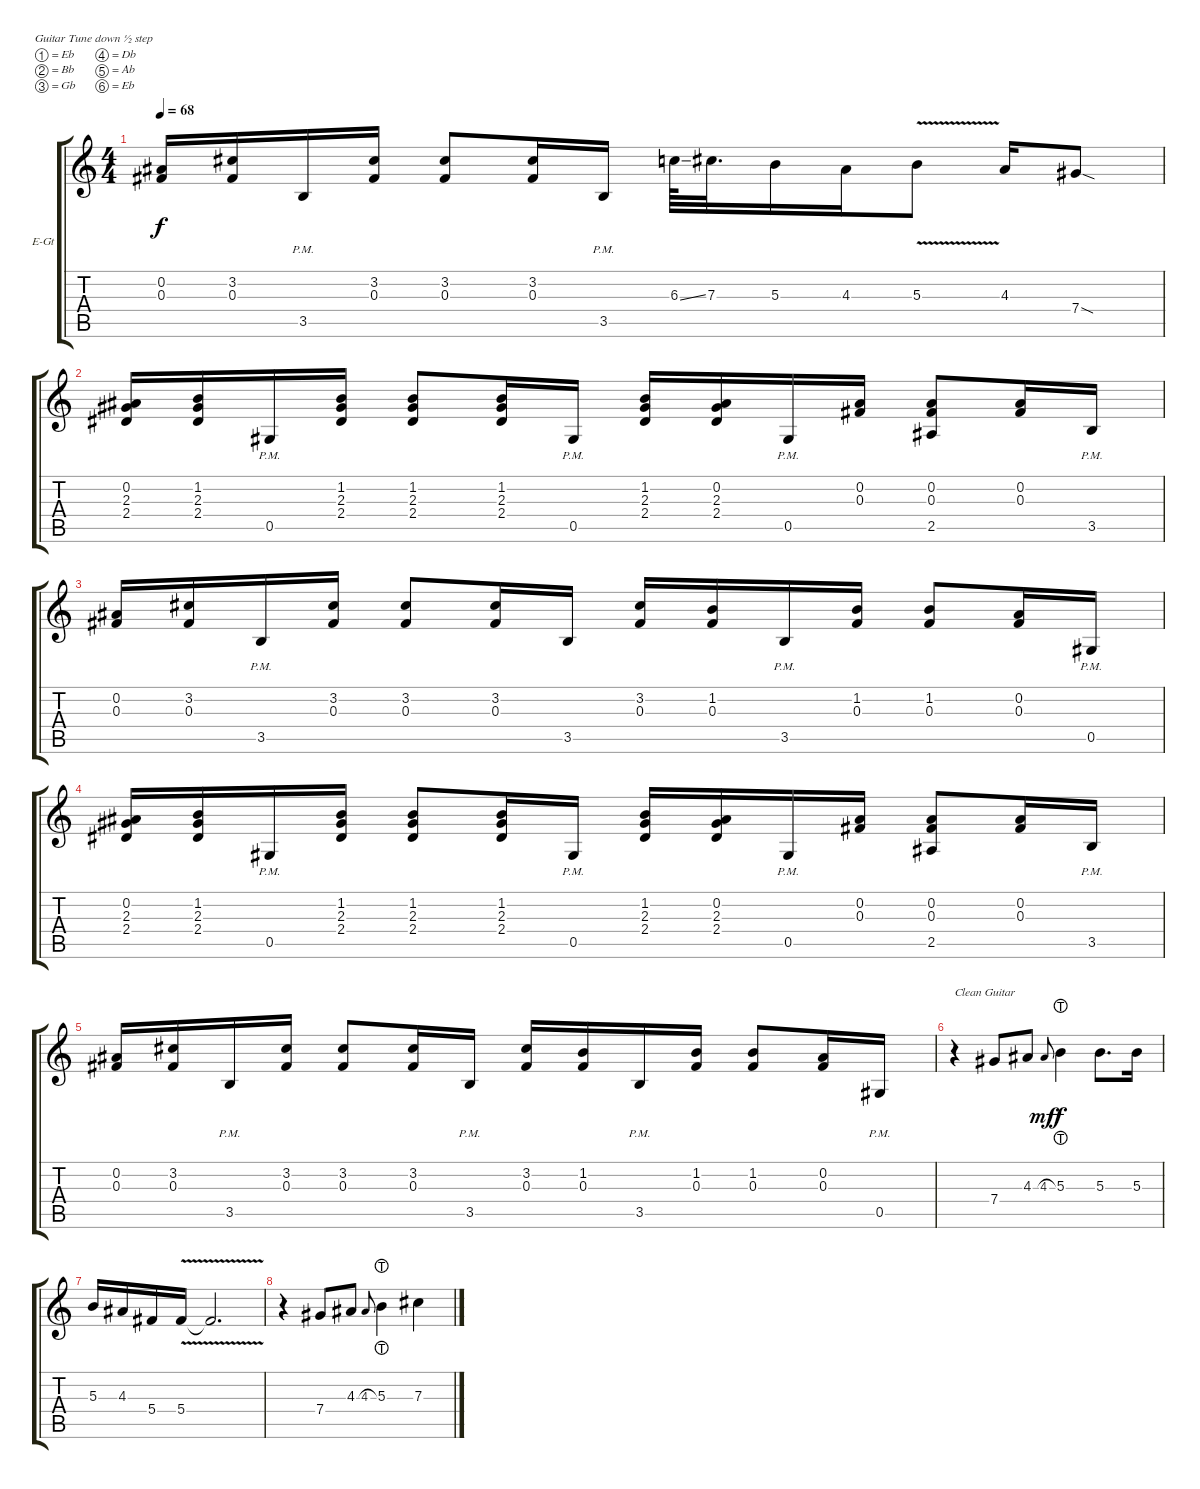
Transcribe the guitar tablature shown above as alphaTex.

\bracketExtendMode groupsimilarinstruments
\firstSystemTrackNameOrientation horizontal
\otherSystemsTrackNameOrientation horizontal
\track ("Sasha" "E-Gt") {instrument overdrivenguitar}
\staff {score tabs}
\tuning (Eb4 Bb3 Gb3 Db3 Ab2 Eb2)
\ts (4 4)
\tempo 68
\clef g2
\ks c
(0.2 0.3).16{dy f} (3.2 0.3).16 3.5{pm}.16 (3.2 0.3).16 (3.2 0.3).8 (3.2 0.3).16 3.5{pm}.16 6.3{ss}.64 7.3.32{d} 5.3.16 4.3.16 5.3{v}.8 4.3.16 7.4{sod}.8 |
(0.2 2.3 2.4).16 (1.2 2.3 2.4).16 0.5{pm}.16 (1.2 2.3 2.4).16 (1.2 2.3 2.4).8 (1.2 2.3 2.4).16 0.5{pm}.16 (1.2 2.3 2.4).16 (0.2 2.3 2.4).16 0.5{pm}.16 (0.2 0.3).16 (0.2 0.3 2.5).8 (0.2 0.3).16 3.5{pm}.16 |
(0.2 0.3).16 (3.2 0.3).16 3.5{pm}.16 (3.2 0.3).16 (3.2 0.3).8 (3.2 0.3).16 3.5.16 (3.2 0.3).16 (1.2 0.3).16 3.5{pm}.16 (1.2 0.3).16 (1.2 0.3).8 (0.2 0.3).16 0.5{pm}.16 |
(0.2 2.3 2.4).16 (1.2 2.3 2.4).16 0.5{pm}.16 (1.2 2.3 2.4).16 (1.2 2.3 2.4).8 (1.2 2.3 2.4).16 0.5{pm}.16 (1.2 2.3 2.4).16 (0.2 2.3 2.4).16 0.5{pm}.16 (0.2 0.3).16 (0.2 0.3 2.5).8 (0.2 0.3).16 3.5{pm}.16 |
(0.2 0.3).16 (3.2 0.3).16 3.5{pm}.16 (3.2 0.3).16 (3.2 0.3).8 (3.2 0.3).16 3.5{pm}.16 (3.2 0.3).16 (1.2 0.3).16 3.5{pm}.16 (1.2 0.3).16 (1.2 0.3).8 (0.2 0.3).16 0.5{pm}.16 |
r.4{txt "Clean Guitar"} 7.4.8 4.3.8 4.3.8{gr onbeat dy mf} 5.3{lht}.4{dy f} 5.3.8{d} 5.3.16 |
5.3.16 4.3.16 5.4.16 5.4{v}.16 5.4{v t}.2{d} |
r.4 7.4.8 4.3.8 4.3.8{gr onbeat} 5.3{lht}.4 7.3.4
